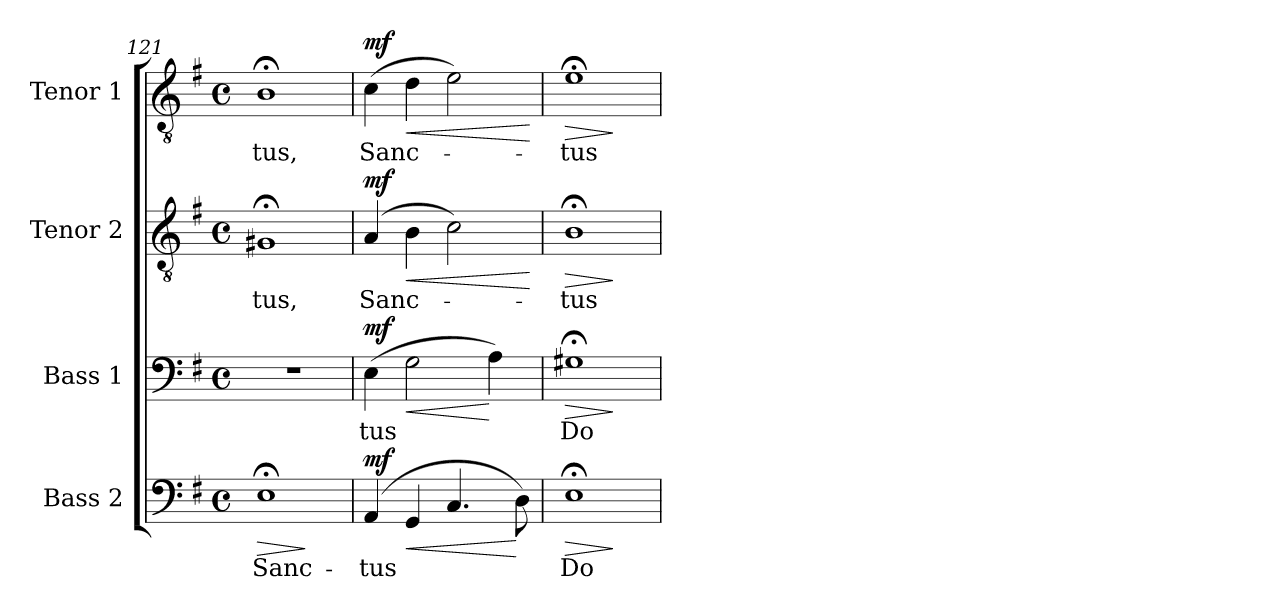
**kern	**text	**dynam	**kern	**text	**dynam	**kern	**text	**dynam	**kern	**text	**dynam
*part4	*part4	*part4	*part3	*part3	*part3	*part2	*part2	*part2	*part1	*part1	*part1
*staff4	*staff4	*staff4	*staff3	*staff3	*staff3	*staff2	*staff2	*staff2	*staff1	*staff1	*staff1
*I"Bass 2	*	*	*I"Bass 1	*	*	*I"Tenor 2	*	*	*I"Tenor 1	*	*
*I'B. 2	*	*	*I'B. 1	*	*	*I'T. 2	*	*	*I'T. 1	*	*
*clefF4	*	*	*clefF4	*	*	*clefGv2	*	*	*clefGv2	*	*
*k[f#]	*	*	*k[f#]	*	*	*k[f#]	*	*	*k[f#]	*	*
*G:	*	*	*G:	*	*	*G:	*	*	*G:	*	*
*M4/4	*	*	*M4/4	*	*	*M4/4	*	*	*M4/4	*	*
*met(c)	*	*	*met(c)	*	*	*met(c)	*	*	*met(c)	*	*
=121	=121	=121	=121	=121	=121	=121	=121	=121	=121	=121	=121
!	!LO:LY:b	!LO:HP:b	!	!	!	!	!LO:LY:b	!	!	!LO:LY:b	!
1E;<	Sanc-	>	1r	.	.	1G#X;<	-tus,	.	1B;<	-tus,	.
.	.	]	.	.	.	.	.	.	.	.	.
=122	=122	=122	=122	=122	=122	=122	=122	=122	=122	=122	=122
!	!LO:LY:b	!LO:DY:a	!	!LO:LY:b	!LO:DY:a	!	!LO:LY:b	!LO:DY:a	!	!LO:LY:b	!LO:DY:a
(4AA/	-tus	mf	(>4E\	-tus	mf	(4A/	Sanc-	mf	(>4c\	Sanc-	mf
!	!	!LO:HP:b	!	!	!LO:HP:b	!	!	!LO:HP:b	!	!	!LO:HP:b
4GG/	.	<	2G\	.	<	4B\	.	<	4d\	.	<
4.C/	.	.	.	.	.	2c\)	.	.	2e\)	.	.
.	.	.	4A\)	.	[	.	.	.	.	.	.
8D\)	.	[	.	.	.	.	.	.	.	.	.
.	.	.	.	.	.	.	.	[	.	.	[
=123	=123	=123	=123	=123	=123	=123	=123	=123	=123	=123	=123
!	!LO:LY:b	!LO:HP:b	!	!LO:LY:b	!LO:HP:b	!	!LO:LY:b	!LO:HP:b	!	!LO:LY:b	!LO:HP:b
1E;<	Do-	>	1G#X;<	Do-	>	1B;<	-tus	>	1e;<	-tus	>
.	.	]	.	.	]	.	.	]	.	.	]
=	=	=	=	=	=	=	=	=	=	=	=
*-	*-	*-	*-	*-	*-	*-	*-	*-	*-	*-	*-
